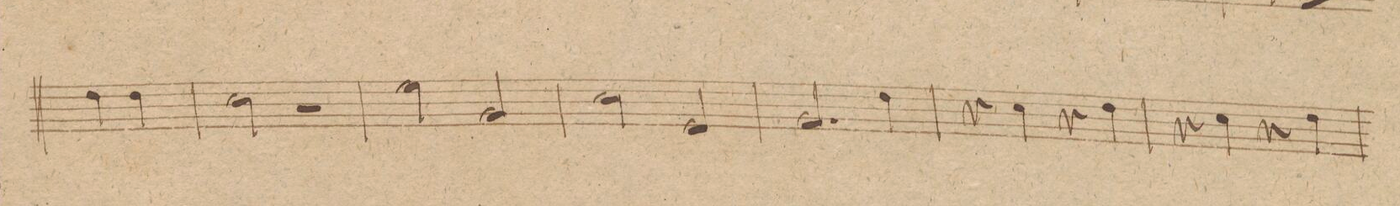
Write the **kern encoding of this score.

**kern	**dynam
*I"Trompetto. 1mo in A.	*
*clefG2	*
*k[f#c#g#]	*
*met(c|)	*
*M2/2	*
4b\	.
4b\	.
=86	=86
2a\	.
2r	.
=87	=87
2cc#\	.
2e/	.
=88	=88
2a\	.
2c#/	.
=89	=89
2.e/	.
4b\	.
=90	=90
4r	.
4a\	.
4r	.
4b\	.
=91	=91
4r	.
4a\	.
4r	.
4b\	.
=92	=92
*-	*-
